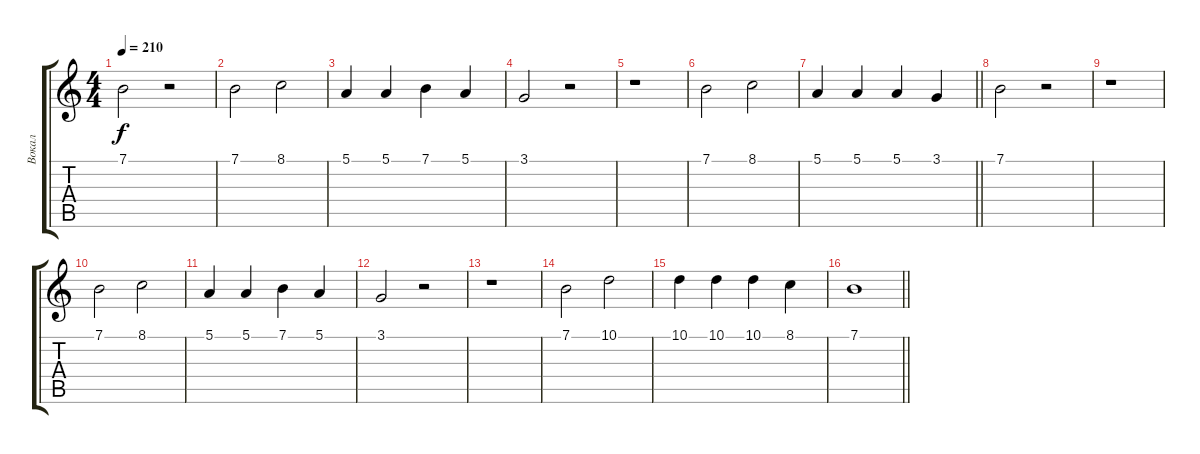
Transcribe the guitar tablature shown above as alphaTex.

\track ("Вокал" "Вокал") {instrument tenorsax}
\staff {score tabs}
\tuning (E4 B3 G3 D3 A2 E2) {hide}
\ts (4 4)
\tempo 210
\clef g2
\ks c
7.1{t}.2{dy f} r.2 |
7.1.2 8.1.2 |
5.1.4 5.1.4 7.1.4 5.1.4 |
3.1.2 r.2 |
r.1 |
7.1.2 8.1.2 |
\barLineRight lightlight
5.1.4 5.1.4 5.1.4 3.1.4 |
7.1.2 r.2 |
r.1 |
7.1.2 8.1.2 |
5.1.4 5.1.4 7.1.4 5.1.4 |
3.1.2 r.2 |
r.1 |
7.1.2 10.1.2 |
10.1.4 10.1.4 10.1.4 8.1.4 |
\barLineRight lightlight
7.1.1
